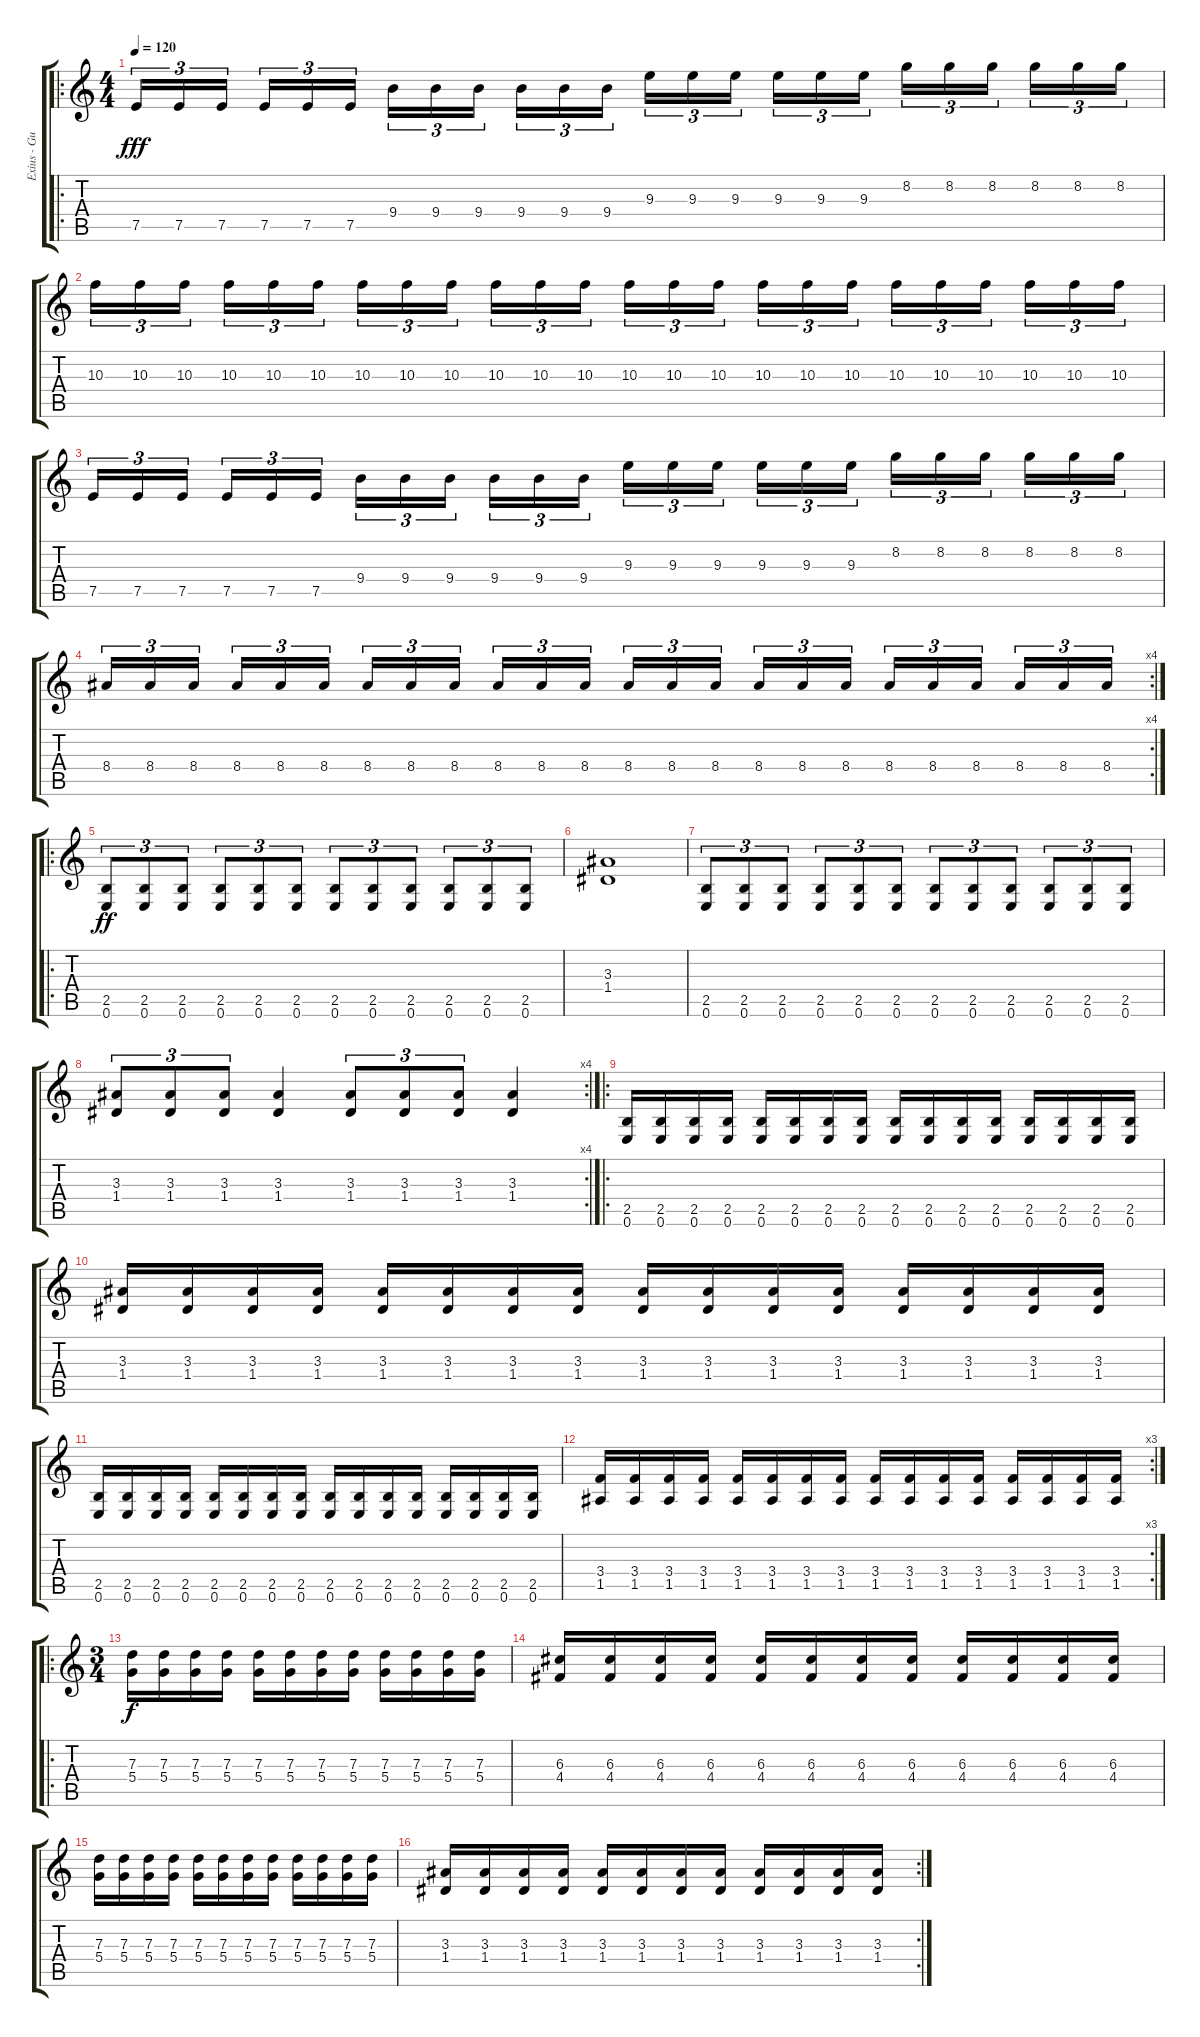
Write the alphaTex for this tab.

\track ("Exius - Guitar - (Six String)" "Exius - Gu") {instrument distortionguitar}
\staff {score tabs}
\tuning (E4 B3 G3 D3 A2 E2) {hide}
\ro
\ts (4 4)
\tempo 120
\clef g2
\ks c
7.5.16{tu (3 2) dy fff instrument distortionguitar} 7.5.16{tu (3 2)} 7.5.16{tu (3 2)} 7.5.16{tu (3 2)} 7.5.16{tu (3 2)} 7.5.16{tu (3 2)} 9.4.16{tu (3 2)} 9.4.16{tu (3 2)} 9.4.16{tu (3 2)} 9.4.16{tu (3 2)} 9.4.16{tu (3 2)} 9.4.16{tu (3 2)} 9.3.16{tu (3 2)} 9.3.16{tu (3 2)} 9.3.16{tu (3 2)} 9.3.16{tu (3 2)} 9.3.16{tu (3 2)} 9.3.16{tu (3 2)} 8.2.16{tu (3 2)} 8.2.16{tu (3 2)} 8.2.16{tu (3 2)} 8.2.16{tu (3 2)} 8.2.16{tu (3 2)} 8.2.16{tu (3 2)} |
10.3.16{tu (3 2)} 10.3.16{tu (3 2)} 10.3.16{tu (3 2)} 10.3.16{tu (3 2)} 10.3.16{tu (3 2)} 10.3.16{tu (3 2)} 10.3.16{tu (3 2)} 10.3.16{tu (3 2)} 10.3.16{tu (3 2)} 10.3.16{tu (3 2)} 10.3.16{tu (3 2)} 10.3.16{tu (3 2)} 10.3.16{tu (3 2)} 10.3.16{tu (3 2)} 10.3.16{tu (3 2)} 10.3.16{tu (3 2)} 10.3.16{tu (3 2)} 10.3.16{tu (3 2)} 10.3.16{tu (3 2)} 10.3.16{tu (3 2)} 10.3.16{tu (3 2)} 10.3.16{tu (3 2)} 10.3.16{tu (3 2)} 10.3.16{tu (3 2)} |
7.5.16{tu (3 2)} 7.5.16{tu (3 2)} 7.5.16{tu (3 2)} 7.5.16{tu (3 2)} 7.5.16{tu (3 2)} 7.5.16{tu (3 2)} 9.4.16{tu (3 2)} 9.4.16{tu (3 2)} 9.4.16{tu (3 2)} 9.4.16{tu (3 2)} 9.4.16{tu (3 2)} 9.4.16{tu (3 2)} 9.3.16{tu (3 2)} 9.3.16{tu (3 2)} 9.3.16{tu (3 2)} 9.3.16{tu (3 2)} 9.3.16{tu (3 2)} 9.3.16{tu (3 2)} 8.2.16{tu (3 2)} 8.2.16{tu (3 2)} 8.2.16{tu (3 2)} 8.2.16{tu (3 2)} 8.2.16{tu (3 2)} 8.2.16{tu (3 2)} |
\rc 4
8.4.16{tu (3 2)} 8.4.16{tu (3 2)} 8.4.16{tu (3 2)} 8.4.16{tu (3 2)} 8.4.16{tu (3 2)} 8.4.16{tu (3 2)} 8.4.16{tu (3 2)} 8.4.16{tu (3 2)} 8.4.16{tu (3 2)} 8.4.16{tu (3 2)} 8.4.16{tu (3 2)} 8.4.16{tu (3 2)} 8.4.16{tu (3 2)} 8.4.16{tu (3 2)} 8.4.16{tu (3 2)} 8.4.16{tu (3 2)} 8.4.16{tu (3 2)} 8.4.16{tu (3 2)} 8.4.16{tu (3 2)} 8.4.16{tu (3 2)} 8.4.16{tu (3 2)} 8.4.16{tu (3 2)} 8.4.16{tu (3 2)} 8.4.16{tu (3 2)} |
\ro
(2.5 0.6).8{tu (3 2) dy ff} (2.5 0.6).8{tu (3 2)} (2.5 0.6).8{tu (3 2)} (2.5 0.6).8{tu (3 2)} (2.5 0.6).8{tu (3 2)} (2.5 0.6).8{tu (3 2)} (2.5 0.6).8{tu (3 2)} (2.5 0.6).8{tu (3 2)} (2.5 0.6).8{tu (3 2)} (2.5 0.6).8{tu (3 2)} (2.5 0.6).8{tu (3 2)} (2.5 0.6).8{tu (3 2)} |
(3.3 1.4).1 |
(2.5 0.6).8{tu (3 2)} (2.5 0.6).8{tu (3 2)} (2.5 0.6).8{tu (3 2)} (2.5 0.6).8{tu (3 2)} (2.5 0.6).8{tu (3 2)} (2.5 0.6).8{tu (3 2)} (2.5 0.6).8{tu (3 2)} (2.5 0.6).8{tu (3 2)} (2.5 0.6).8{tu (3 2)} (2.5 0.6).8{tu (3 2)} (2.5 0.6).8{tu (3 2)} (2.5 0.6).8{tu (3 2)} |
\rc 4
(3.3 1.4).8{tu (3 2)} (3.3 1.4).8{tu (3 2)} (3.3 1.4).8{tu (3 2)} (3.3 1.4).4 (3.3 1.4).8{tu (3 2)} (3.3 1.4).8{tu (3 2)} (3.3 1.4).8{tu (3 2)} (3.3 1.4).4 |
\ro
(2.5 0.6).16 (2.5 0.6).16 (2.5 0.6).16 (2.5 0.6).16 (2.5 0.6).16 (2.5 0.6).16 (2.5 0.6).16 (2.5 0.6).16 (2.5 0.6).16 (2.5 0.6).16 (2.5 0.6).16 (2.5 0.6).16 (2.5 0.6).16 (2.5 0.6).16 (2.5 0.6).16 (2.5 0.6).16 |
(3.3 1.4).16 (3.3 1.4).16 (3.3 1.4).16 (3.3 1.4).16 (3.3 1.4).16 (3.3 1.4).16 (3.3 1.4).16 (3.3 1.4).16 (3.3 1.4).16 (3.3 1.4).16 (3.3 1.4).16 (3.3 1.4).16 (3.3 1.4).16 (3.3 1.4).16 (3.3 1.4).16 (3.3 1.4).16 |
(2.5 0.6).16 (2.5 0.6).16 (2.5 0.6).16 (2.5 0.6).16 (2.5 0.6).16 (2.5 0.6).16 (2.5 0.6).16 (2.5 0.6).16 (2.5 0.6).16 (2.5 0.6).16 (2.5 0.6).16 (2.5 0.6).16 (2.5 0.6).16 (2.5 0.6).16 (2.5 0.6).16 (2.5 0.6).16 |
\rc 3
(3.4 1.5).16 (3.4 1.5).16 (3.4 1.5).16 (3.4 1.5).16 (3.4 1.5).16 (3.4 1.5).16 (3.4 1.5).16 (3.4 1.5).16 (3.4 1.5).16 (3.4 1.5).16 (3.4 1.5).16 (3.4 1.5).16 (3.4 1.5).16 (3.4 1.5).16 (3.4 1.5).16 (3.4 1.5).16 |
\ro
\ts (3 4)
(7.3 5.4).16{dy f} (7.3 5.4).16 (7.3 5.4).16 (7.3 5.4).16 (7.3 5.4).16 (7.3 5.4).16 (7.3 5.4).16 (7.3 5.4).16 (7.3 5.4).16 (7.3 5.4).16 (7.3 5.4).16 (7.3 5.4).16 |
(6.3 4.4).16 (6.3 4.4).16 (6.3 4.4).16 (6.3 4.4).16 (6.3 4.4).16 (6.3 4.4).16 (6.3 4.4).16 (6.3 4.4).16 (6.3 4.4).16 (6.3 4.4).16 (6.3 4.4).16 (6.3 4.4).16 |
(7.3 5.4).16 (7.3 5.4).16 (7.3 5.4).16 (7.3 5.4).16 (7.3 5.4).16 (7.3 5.4).16 (7.3 5.4).16 (7.3 5.4).16 (7.3 5.4).16 (7.3 5.4).16 (7.3 5.4).16 (7.3 5.4).16 |
\rc 2
(3.3 1.4).16 (3.3 1.4).16 (3.3 1.4).16 (3.3 1.4).16 (3.3 1.4).16 (3.3 1.4).16 (3.3 1.4).16 (3.3 1.4).16 (3.3 1.4).16 (3.3 1.4).16 (3.3 1.4).16 (3.3 1.4).16
